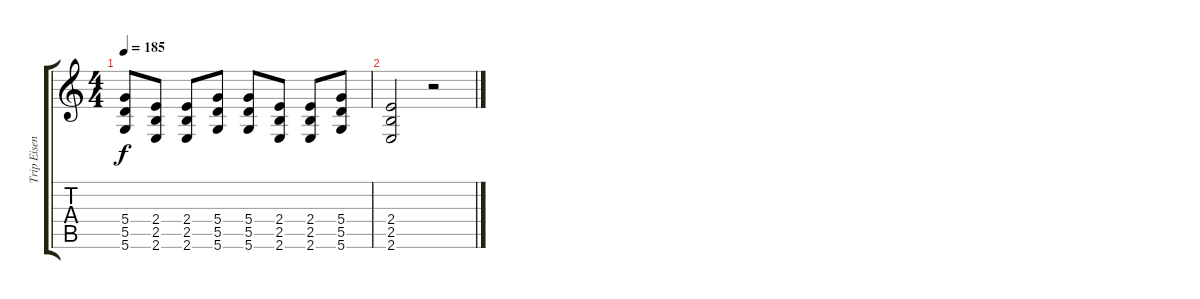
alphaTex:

\track ("Trip Eisen/Ace" "Trip Eisen") {instrument distortionguitar}
\staff {score tabs}
\tuning (E4 B3 G3 D3 A2 D2) {hide}
\ts (4 4)
\tempo 185
\clef g2
\ks c
(5.4 5.5 5.6).8{dy f} (2.4 2.5 2.6).8 (2.4 2.5 2.6).8 (5.4 5.5 5.6).8 (5.4 5.5 5.6).8 (2.4 2.5 2.6).8 (2.4 2.5 2.6).8 (5.4 5.5 5.6).8 |
(2.4 2.5 2.6).2 r.2
